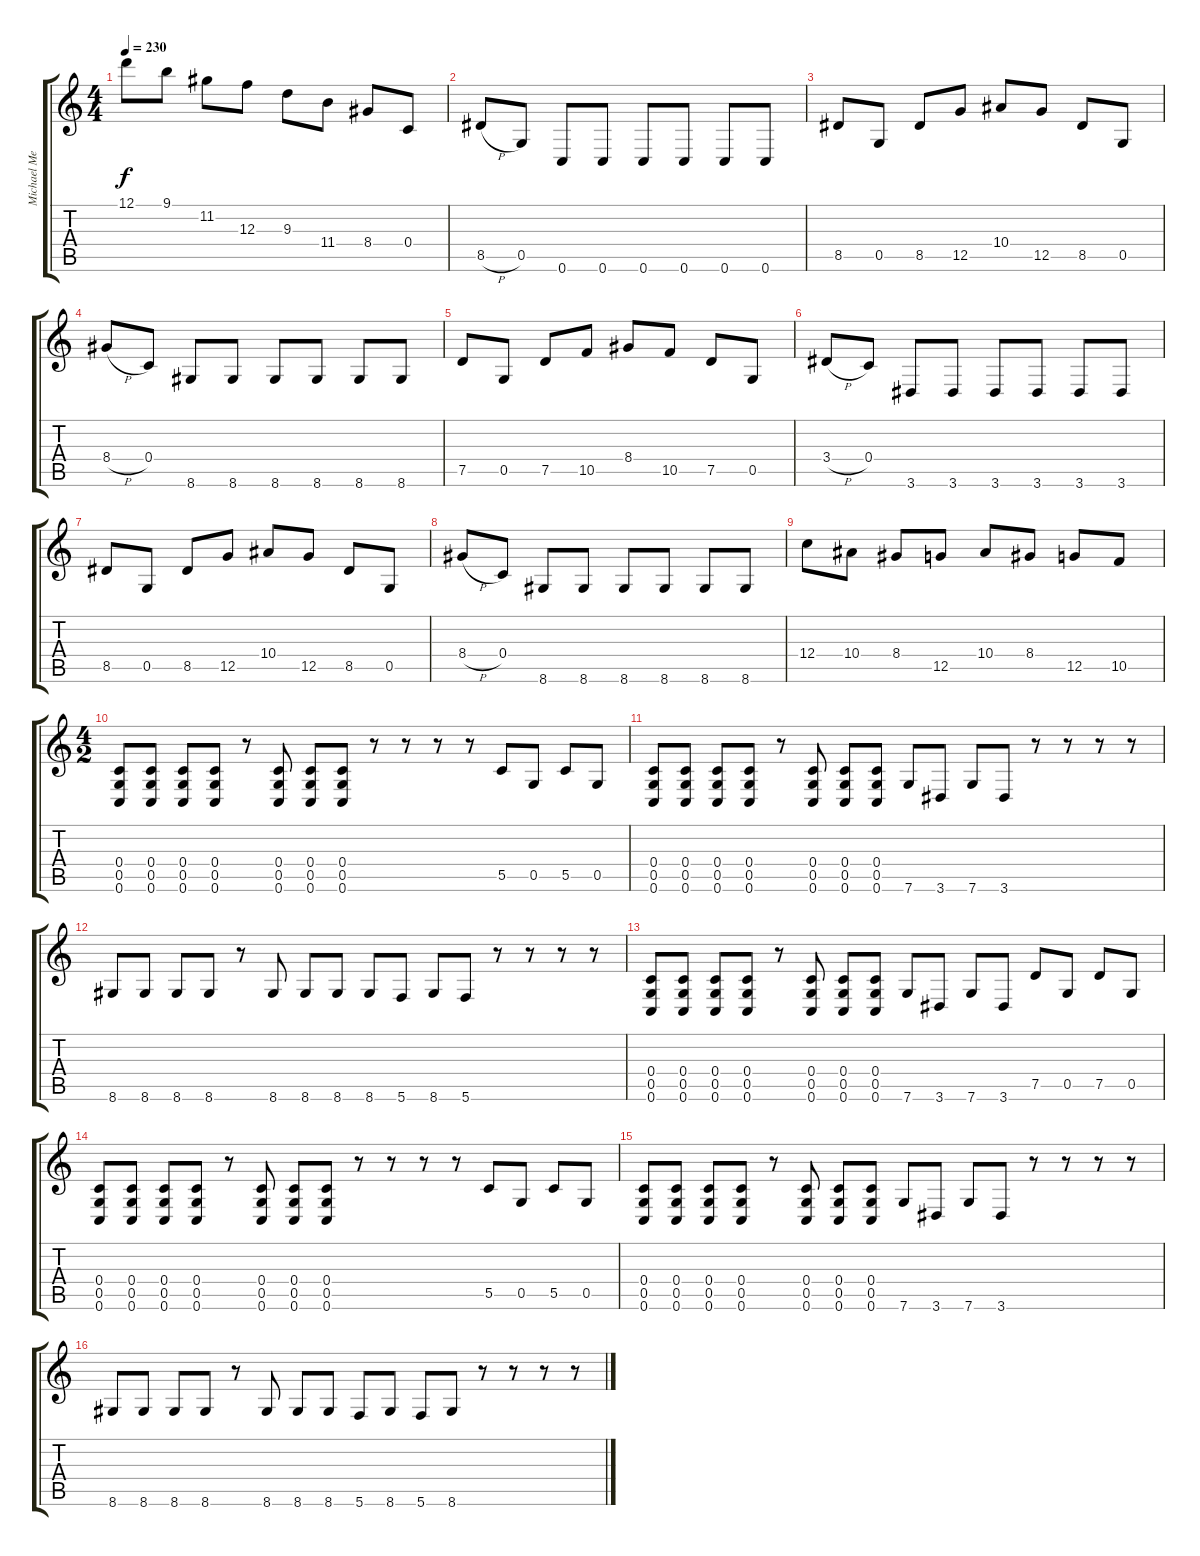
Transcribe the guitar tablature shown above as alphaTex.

\track ("Michael Metcalf" "Michael Me") {instrument distortionguitar}
\staff {score tabs}
\tuning (D4 A3 F3 C3 G2 C2) {hide}
\ts (4 4)
\tempo 230
\clef g2
\ks c
12.1.8{dy f} 9.1.8 11.2.8 12.3.8 9.3.8 11.4.8 8.4.8 0.4.8 |
8.5{h}.8 0.5.8 0.6.8 0.6.8 0.6.8 0.6.8 0.6.8 0.6.8 |
8.5.8 0.5.8 8.5.8 12.5.8 10.4.8 12.5.8 8.5.8 0.5.8 |
8.4{h}.8 0.4.8 8.6.8 8.6.8 8.6.8 8.6.8 8.6.8 8.6.8 |
7.5.8 0.5.8 7.5.8 10.5.8 8.4.8 10.5.8 7.5.8 0.5.8 |
3.4{h}.8 0.4.8 3.6.8 3.6.8 3.6.8 3.6.8 3.6.8 3.6.8 |
8.5.8 0.5.8 8.5.8 12.5.8 10.4.8 12.5.8 8.5.8 0.5.8 |
8.4{h}.8 0.4.8 8.6.8 8.6.8 8.6.8 8.6.8 8.6.8 8.6.8 |
12.4.8 10.4.8 8.4.8 12.5.8 10.4.8 8.4.8 12.5.8 10.5.8 |
\ts (4 2)
(0.4 0.5 0.6).8 (0.4 0.5 0.6).8 (0.4 0.5 0.6).8 (0.4 0.5 0.6).8 r.8 (0.4 0.5 0.6).8 (0.4 0.5 0.6).8 (0.4 0.5 0.6).8 r.8 r.8 r.8 r.8 5.5.8 0.5.8 5.5.8 0.5.8 |
(0.4 0.5 0.6).8 (0.4 0.5 0.6).8 (0.4 0.5 0.6).8 (0.4 0.5 0.6).8 r.8 (0.4 0.5 0.6).8 (0.4 0.5 0.6).8 (0.4 0.5 0.6).8 7.6.8 3.6.8 7.6.8 3.6.8 r.8 r.8 r.8 r.8 |
8.6.8 8.6.8 8.6.8 8.6.8 r.8 8.6.8 8.6.8 8.6.8 8.6.8 5.6.8 8.6.8 5.6.8 r.8 r.8 r.8 r.8 |
(0.4 0.5 0.6).8 (0.4 0.5 0.6).8 (0.4 0.5 0.6).8 (0.4 0.5 0.6).8 r.8 (0.4 0.5 0.6).8 (0.4 0.5 0.6).8 (0.4 0.5 0.6).8 7.6.8 3.6.8 7.6.8 3.6.8 7.5.8 0.5.8 7.5.8 0.5.8 |
(0.4 0.5 0.6).8 (0.4 0.5 0.6).8 (0.4 0.5 0.6).8 (0.4 0.5 0.6).8 r.8 (0.4 0.5 0.6).8 (0.4 0.5 0.6).8 (0.4 0.5 0.6).8 r.8 r.8 r.8 r.8 5.5.8 0.5.8 5.5.8 0.5.8 |
(0.4 0.5 0.6).8 (0.4 0.5 0.6).8 (0.4 0.5 0.6).8 (0.4 0.5 0.6).8 r.8 (0.4 0.5 0.6).8 (0.4 0.5 0.6).8 (0.4 0.5 0.6).8 7.6.8 3.6.8 7.6.8 3.6.8 r.8 r.8 r.8 r.8 |
8.6.8 8.6.8 8.6.8 8.6.8 r.8 8.6.8 8.6.8 8.6.8 5.6.8 8.6.8 5.6.8 8.6.8 r.8 r.8 r.8 r.8
